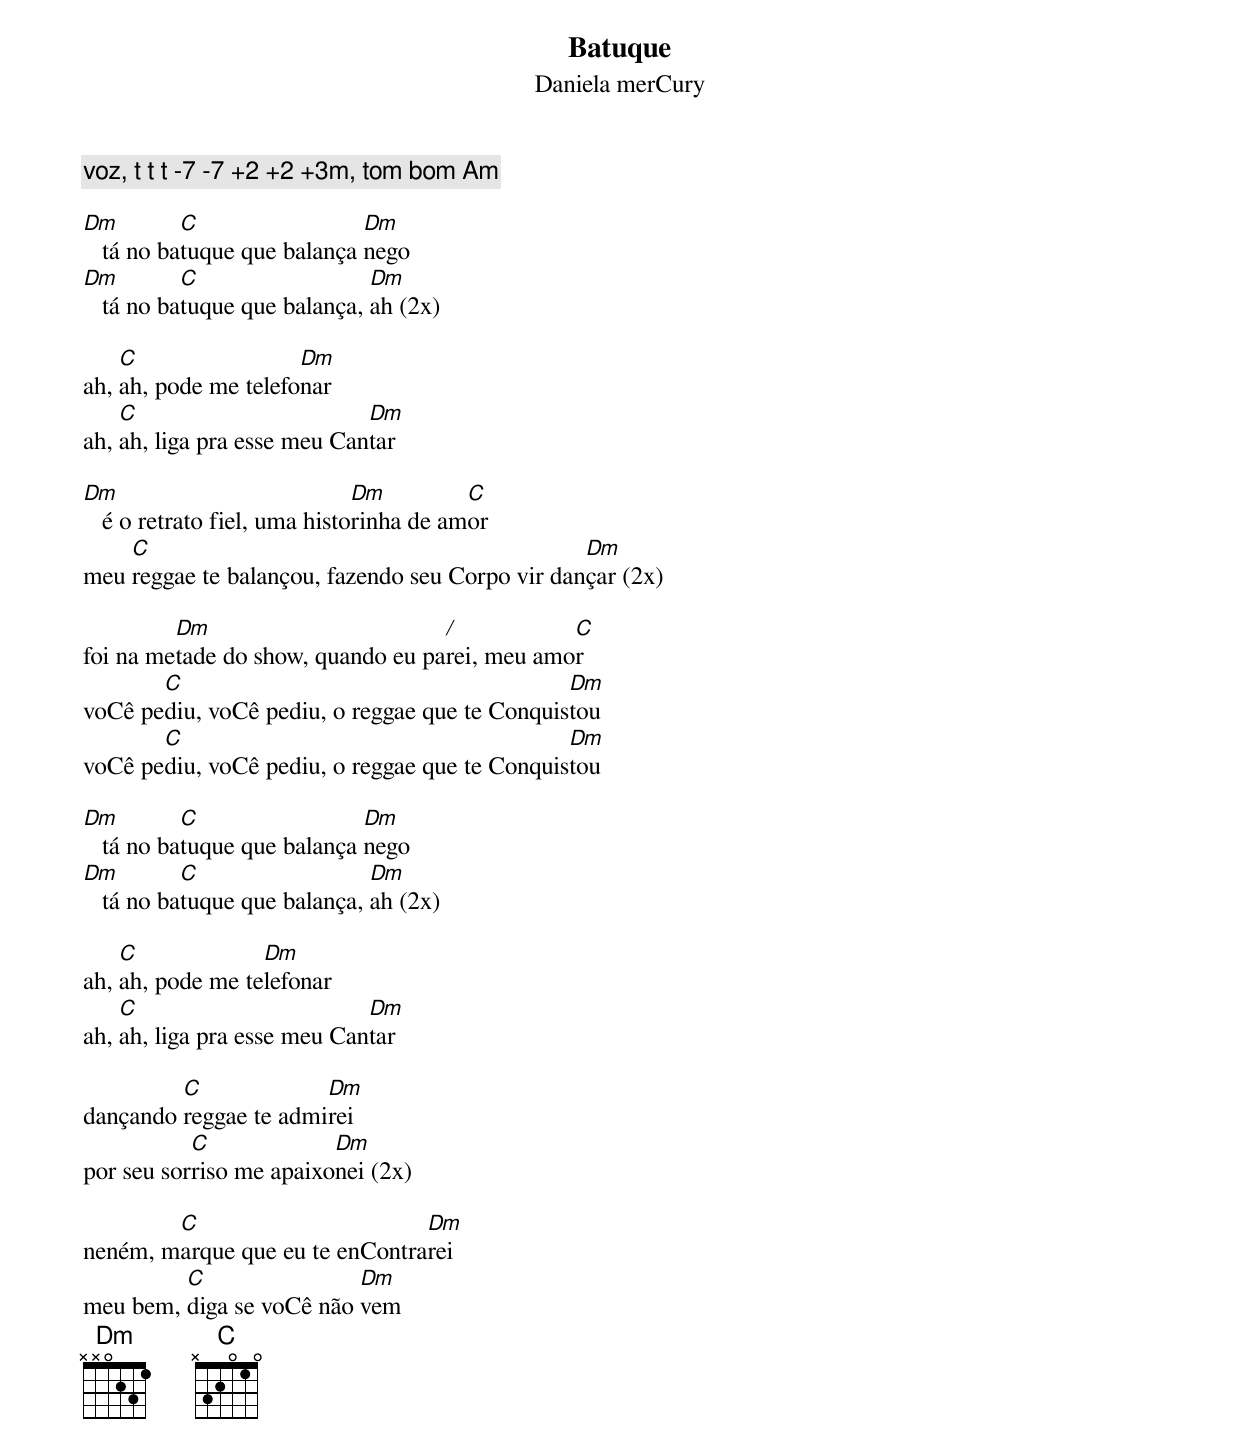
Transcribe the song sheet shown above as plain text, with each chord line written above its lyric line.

Batuque
Daniela merCury

voz, t t t -7 -7 +2 +2 +3m, tom bom Am

Dm         C                 Dm
   tá no batuque que balança nego
Dm         C                  Dm
   tá no batuque que balança, ah (2x)

    C                 Dm
ah, ah, pode me telefonar
    C                        Dm
ah, ah, liga pra esse meu Cantar

Dm                            Dm         C
   é o retrato fiel, uma historinha de amor
    C                                            Dm
meu reggae te balançou, fazendo seu Corpo vir dançar (2x)

         Dm                        /           C
foi na metade do show, quando eu parei, meu amor
       C                                       Dm
voCê pediu, voCê pediu, o reggae que te Conquistou
       C                                       Dm
voCê pediu, voCê pediu, o reggae que te Conquistou

Dm         C                 Dm
   tá no batuque que balança nego
Dm         C                  Dm
   tá no batuque que balança, ah (2x)

    C             Dm
ah, ah, pode me telefonar
    C                        Dm
ah, ah, liga pra esse meu Cantar

         C             Dm
dançando reggae te admirei
           C             Dm
por seu sorriso me apaixonei (2x)

        C                       Dm
neném, marque que eu te enContrarei
         C                Dm
meu bem, diga se voCê não vem
